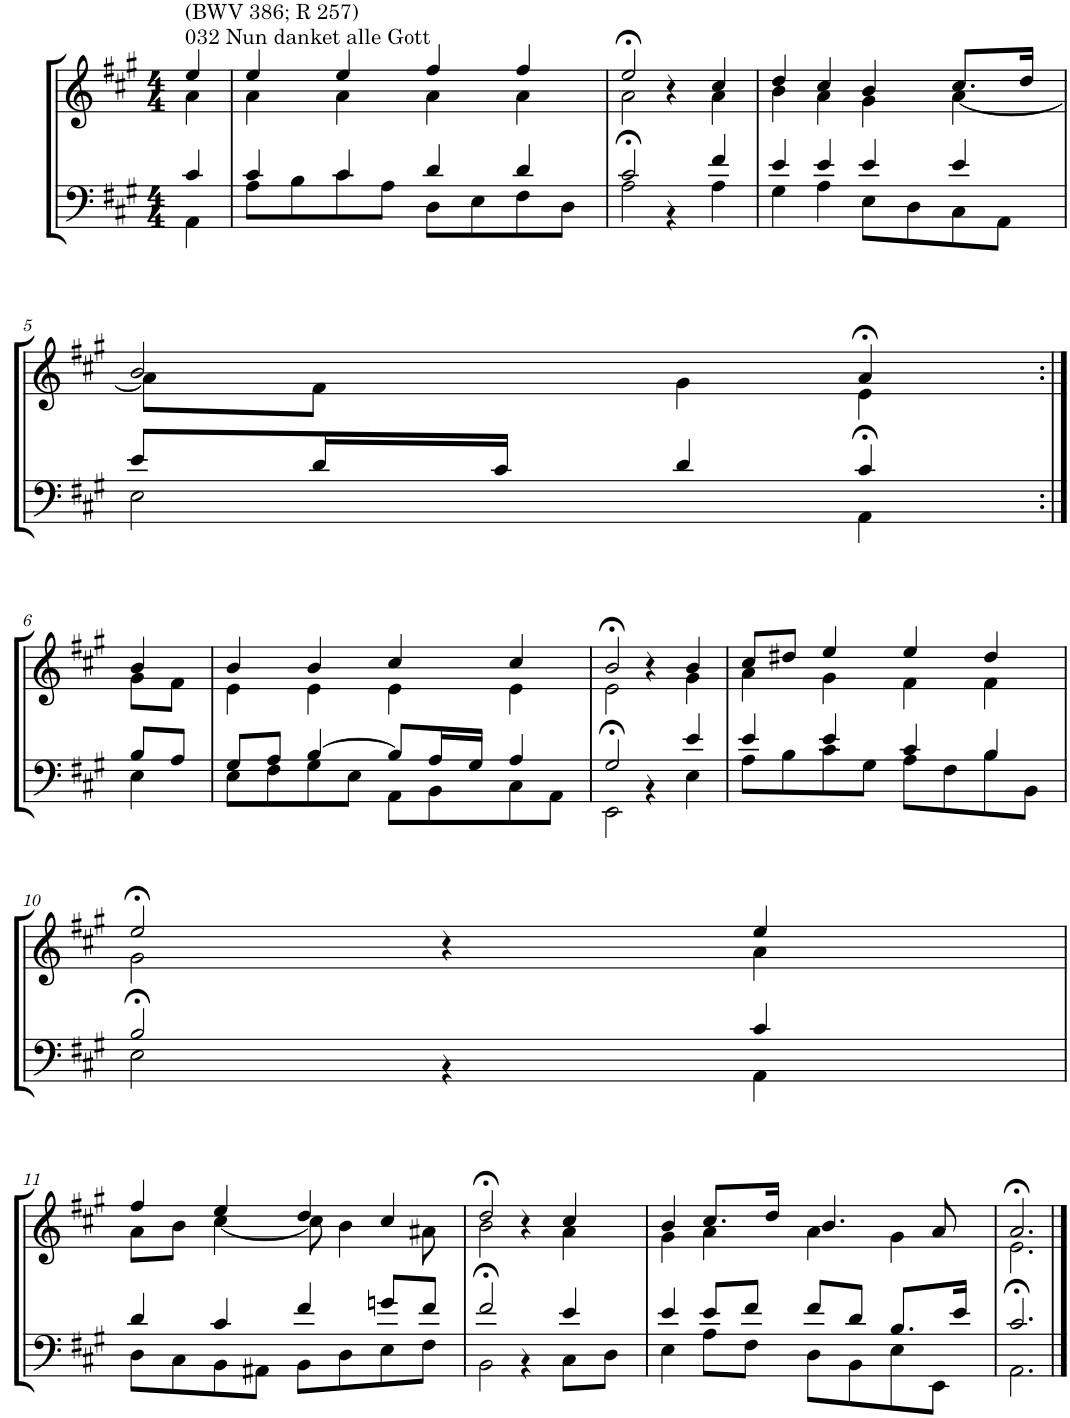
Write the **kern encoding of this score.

**kern	**kern
*part2	*part1
*staff2	*staff1
*I"Tenor/Baß	*I"Sopran/Alt
*clefF4	*clefG2
*k[f#c#g#]	*k[f#c#g#]
*M4/4	*M4/4
=1	=1
*^	*^
!	!	!LO:TX:a:t=032 Nun danket alle Gott	!
!	!	!LO:TX:a:t=(BWV 386; R 257)	!
4c#/	4AA\	4ee/	4a\
=2	=2	=2	=2
4c#/	8A\L	4ee/	4a\
.	8B\	.	.
4c#/	8c#\	4ee/	4a\
.	8A\J	.	.
4d/	8D\L	4ff#/	4a\
.	8E\	.	.
4d/	8F#\	4ff#/	4a\
.	8D\J	.	.
=3	=3	=3	=3
2c#/	2A>\	2ee>/	2a\
4ryy	4r	4r	4ryy
4f#/	4A\	4cc#/	4a\
=4	=4	=4	=4
4e/	4G#\	4dd/	4b\
4e/	4A\	4cc#/	4a\
4e/	8E\L	4b/	4g#\
.	8D\	.	.
4e/	8C#\	8.cc#/L	[4a\
.	8AA\J	.	.
.	.	16dd/Jk	.
!!LO:LB:g=z	!!
=5	=5	=5	=5
8e/L	2E\	2b/	8a\L]
16d/L	.	.	8f#\J
16c#/JJ	.	.	.
4d/	.	.	4g#\
4c#/	4AA>\	4a>/	4e\
!!LO:LB:g=z	!!
=6:|!	=6:|!	=6:|!	=6:|!
8B/L	4E\	4b/	8g#\L
8A/J	.	.	8f#\J
=7	=7	=7	=7
8G#/L	8E\L	4b/	4e\
8A/J	8F#\	.	.
[4B/	8G#\	4b/	4e\
.	8E\J	.	.
8B/L]	8AA\L	4cc#/	4e\
16A/L	8BB\	.	.
16G#/JJ	.	.	.
4A/	8C#\	4cc#/	4e\
.	8AA\J	.	.
=8	=8	=8	=8
2G#/	2EE>\	2b>/	2e\
4ryy	4r	4r	4ryy
4e/	4E\	4b/	4g#\
=9	=9	=9	=9
4e/	8A\L	8cc#/L	4a\
.	8B\	8dd#X/J	.
4e/	8c#\	4ee/	4g#\
.	8G#\J	.	.
4c#/	8A\L	4ee/	4f#\
.	8F#\	.	.
4B/	8B\	4dd#/	4f#\
.	8BB\J	.	.
!!LO:LB:g=z	!!
=10	=10	=10	=10
2B/	2E>\	2ee>/	2g#\
4ryy	4r	4r	4ryy
4c#/	4AA\	4ee/	4a\
!!LO:LB:g=z	!!
=11	=11	=11	=11
4d/	8D\L	4ff#/	8a\L
.	8C#\	.	8b\J
4c#/	8BB\	4ee/	[4cc#\
.	8AA#X\J	.	.
4f#/	8BB\L	4dd/	8cc#\]
.	8D\	.	4b\
8gn/L	8E\	4cc#/	.
8f#/J	8F#\J	.	8a#X\
=12	=12	=12	=12
2f#/	2BB>\	2dd>/	2b\
4ryy	4r	4r	4ryy
4e/	8C#\L	4cc#/	4a\
.	8D\J	.	.
=13	=13	=13	=13
4e/	4E\	4b/	4g#\
8e/L	8A\L	8.cc#/L	4a\
8f#/J	8F#\J	.	.
.	.	16dd/Jk	.
8f#/L	8D\L	4.b/	4a\
8d/J	8BB\	.	.
8.B/L	8E\	.	4g#\
.	8EE\J	8a/	.
16e/Jk	.	.	.
=14	=14	=14	=14
2.c#/	2.AA>\	2.a>/	2.e\
*v	*v	*	*
*	*v	*v
==	==
*-	*-
